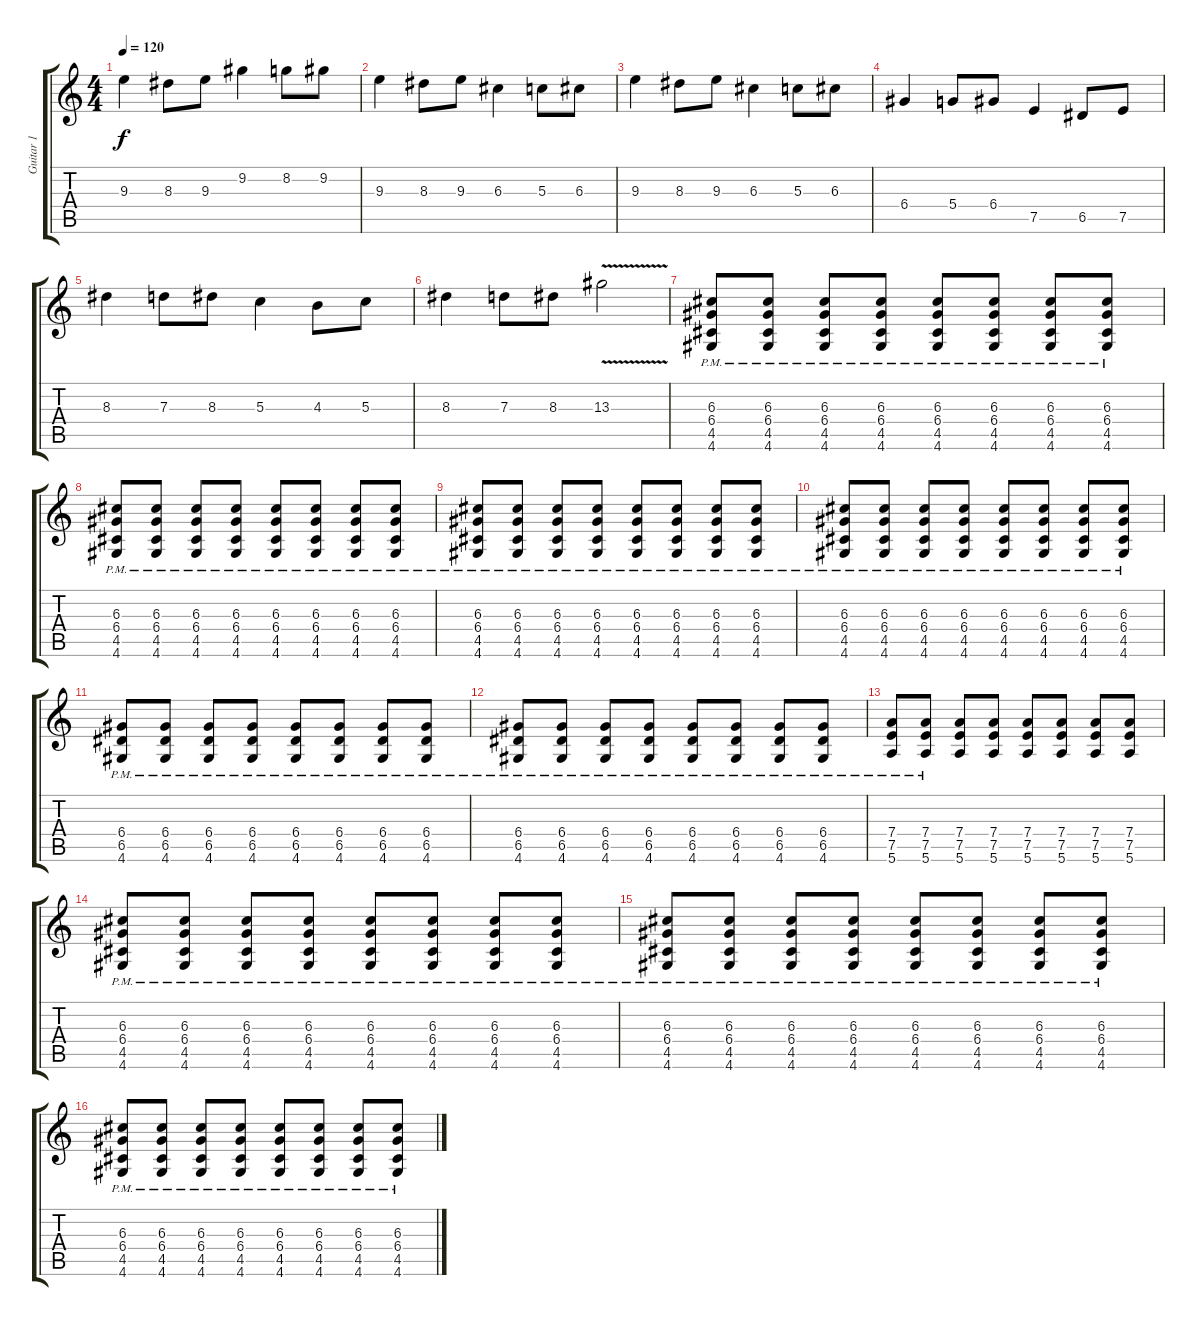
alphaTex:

\track ("Guitar 1" "Guitar 1") {instrument distortionguitar}
\staff {score tabs}
\tuning (E4 B3 G3 D3 A2 E2) {hide}
\ts (4 4)
\tempo 120
\clef g2
\ks c
9.3.4{dy f} 8.3.8 9.3.8 9.2.4 8.2.8 9.2.8 |
9.3.4 8.3.8 9.3.8 6.3.4 5.3.8 6.3.8 |
9.3.4 8.3.8 9.3.8 6.3.4 5.3.8 6.3.8 |
6.4.4 5.4.8 6.4.8 7.5.4 6.5.8 7.5.8 |
8.3.4 7.3.8 8.3.8 5.3.4 4.3.8 5.3.8 |
8.3.4 7.3.8 8.3.8 13.3{v}.2 |
(6.3{pm} 6.4{pm} 4.5{pm} 4.6{pm}).8 (6.3{pm} 6.4{pm} 4.5{pm} 4.6{pm}).8 (6.3{pm} 6.4{pm} 4.5{pm} 4.6{pm}).8 (6.3{pm} 6.4{pm} 4.5{pm} 4.6{pm}).8 (6.3{pm} 6.4{pm} 4.5{pm} 4.6{pm}).8 (6.3{pm} 6.4{pm} 4.5{pm} 4.6{pm}).8 (6.3{pm} 6.4{pm} 4.5{pm} 4.6{pm}).8 (6.3{pm} 6.4{pm} 4.5{pm} 4.6{pm}).8 |
(6.3{pm} 6.4{pm} 4.5{pm} 4.6{pm}).8 (6.3{pm} 6.4{pm} 4.5{pm} 4.6{pm}).8 (6.3{pm} 6.4{pm} 4.5{pm} 4.6{pm}).8 (6.3{pm} 6.4{pm} 4.5{pm} 4.6{pm}).8 (6.3{pm} 6.4{pm} 4.5{pm} 4.6{pm}).8 (6.3{pm} 6.4{pm} 4.5{pm} 4.6{pm}).8 (6.3{pm} 6.4{pm} 4.5{pm} 4.6{pm}).8 (6.3{pm} 6.4{pm} 4.5{pm} 4.6{pm}).8 |
(6.3{pm} 6.4{pm} 4.5{pm} 4.6{pm}).8 (6.3{pm} 6.4{pm} 4.5{pm} 4.6{pm}).8 (6.3{pm} 6.4{pm} 4.5{pm} 4.6{pm}).8 (6.3{pm} 6.4{pm} 4.5{pm} 4.6{pm}).8 (6.3{pm} 6.4{pm} 4.5{pm} 4.6{pm}).8 (6.3{pm} 6.4{pm} 4.5{pm} 4.6{pm}).8 (6.3{pm} 6.4{pm} 4.5{pm} 4.6{pm}).8 (6.3{pm} 6.4{pm} 4.5{pm} 4.6{pm}).8 |
(6.3{pm} 6.4{pm} 4.5{pm} 4.6{pm}).8 (6.3{pm} 6.4{pm} 4.5{pm} 4.6{pm}).8 (6.3{pm} 6.4{pm} 4.5{pm} 4.6{pm}).8 (6.3{pm} 6.4{pm} 4.5{pm} 4.6{pm}).8 (6.3{pm} 6.4{pm} 4.5{pm} 4.6{pm}).8 (6.3{pm} 6.4{pm} 4.5{pm} 4.6{pm}).8 (6.3{pm} 6.4{pm} 4.5{pm} 4.6{pm}).8 (6.3{pm} 6.4{pm} 4.5{pm} 4.6{pm}).8 |
(6.4{pm} 6.5{pm} 4.6{pm}).8 (6.4{pm} 6.5{pm} 4.6{pm}).8 (6.4{pm} 6.5{pm} 4.6{pm}).8 (6.4{pm} 6.5{pm} 4.6{pm}).8 (6.4{pm} 6.5{pm} 4.6{pm}).8 (6.4{pm} 6.5{pm} 4.6{pm}).8 (6.4{pm} 6.5{pm} 4.6{pm}).8 (6.4{pm} 6.5{pm} 4.6{pm}).8 |
(6.4{pm} 6.5{pm} 4.6{pm}).8 (6.4{pm} 6.5{pm} 4.6{pm}).8 (6.4{pm} 6.5{pm} 4.6{pm}).8 (6.4{pm} 6.5{pm} 4.6{pm}).8 (6.4{pm} 6.5{pm} 4.6{pm}).8 (6.4{pm} 6.5{pm} 4.6{pm}).8 (6.4{pm} 6.5{pm} 4.6{pm}).8 (6.4{pm} 6.5{pm} 4.6{pm}).8 |
(7.4{pm} 7.5{pm} 5.6{pm}).8 (7.4{pm} 7.5{pm} 5.6{pm}).8 (7.4 7.5 5.6).8 (7.4 7.5 5.6).8 (7.4 7.5 5.6).8 (7.4 7.5 5.6).8 (7.4 7.5 5.6).8 (7.4 7.5 5.6).8 |
(6.3{pm} 6.4{pm} 4.5{pm} 4.6{pm}).8 (6.3{pm} 6.4{pm} 4.5{pm} 4.6{pm}).8 (6.3{pm} 6.4{pm} 4.5{pm} 4.6{pm}).8 (6.3{pm} 6.4{pm} 4.5{pm} 4.6{pm}).8 (6.3{pm} 6.4{pm} 4.5{pm} 4.6{pm}).8 (6.3{pm} 6.4{pm} 4.5{pm} 4.6{pm}).8 (6.3{pm} 6.4{pm} 4.5{pm} 4.6{pm}).8 (6.3{pm} 6.4{pm} 4.5{pm} 4.6{pm}).8 |
(6.3{pm} 6.4{pm} 4.5{pm} 4.6{pm}).8 (6.3{pm} 6.4{pm} 4.5{pm} 4.6{pm}).8 (6.3{pm} 6.4{pm} 4.5{pm} 4.6{pm}).8 (6.3{pm} 6.4{pm} 4.5{pm} 4.6{pm}).8 (6.3{pm} 6.4{pm} 4.5{pm} 4.6{pm}).8 (6.3{pm} 6.4{pm} 4.5{pm} 4.6{pm}).8 (6.3{pm} 6.4{pm} 4.5{pm} 4.6{pm}).8 (6.3{pm} 6.4{pm} 4.5{pm} 4.6{pm}).8 |
(6.3{pm} 6.4{pm} 4.5{pm} 4.6{pm}).8 (6.3{pm} 6.4{pm} 4.5{pm} 4.6{pm}).8 (6.3{pm} 6.4{pm} 4.5{pm} 4.6{pm}).8 (6.3{pm} 6.4{pm} 4.5{pm} 4.6{pm}).8 (6.3{pm} 6.4{pm} 4.5{pm} 4.6{pm}).8 (6.3{pm} 6.4{pm} 4.5{pm} 4.6{pm}).8 (6.3{pm} 6.4{pm} 4.5{pm} 4.6{pm}).8 (6.3{pm} 6.4{pm} 4.5{pm} 4.6{pm}).8
